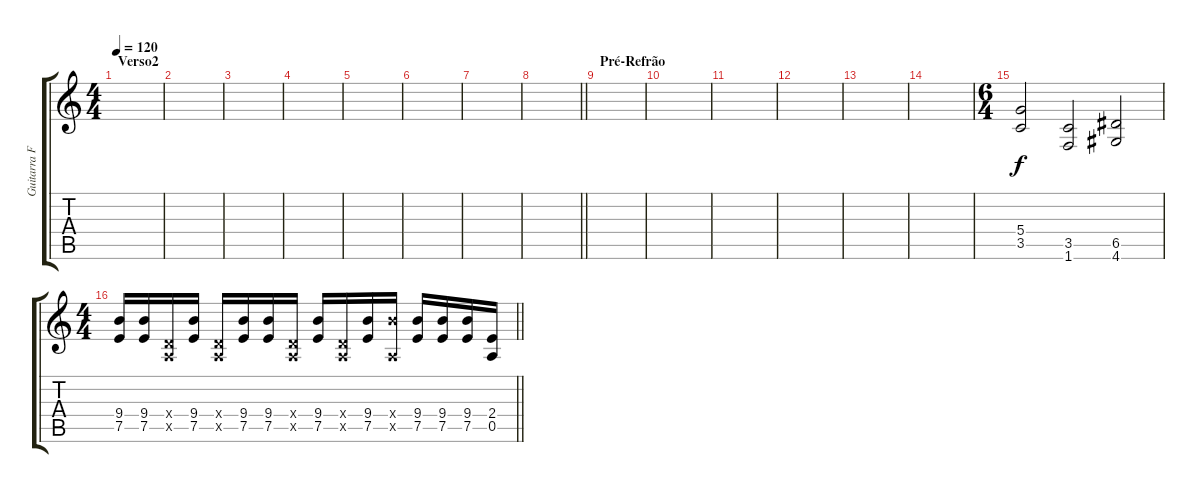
\track ("Guitarra Fill" "Guitarra F") {instrument distortionguitar}
\staff {score tabs}
\tuning (E4 B3 G3 D3 A2 E2) {hide}
\ts (4 4)
\section ("" "Verso2")
\tempo 120
\clef g2
\ks c
|
|
|
|
|
|
|
\barLineRight lightlight
|
\section ("" "Pré-Refrão")
|
|
|
|
|
|
\ts (6 4)
(5.4 3.5).2 (3.5 1.6).2 (6.5 4.6).2 |
\ts (4 4)
\barLineRight lightlight
(9.4 7.5).16 (9.4 7.5).16 (0.4{x} 0.5{x}).16 (9.4 7.5).16 (0.4{x} 0.5{x}).16 (9.4 7.5).16 (9.4 7.5).16 (0.4{x} 0.5{x}).16 (9.4 7.5).16 (0.4{x} 0.5{x}).16 (9.4 7.5).16 (9.4{x} 0.5{x}).16 (9.4 7.5).16 (9.4 7.5).16 (9.4 7.5).16 (2.4 0.5).16
